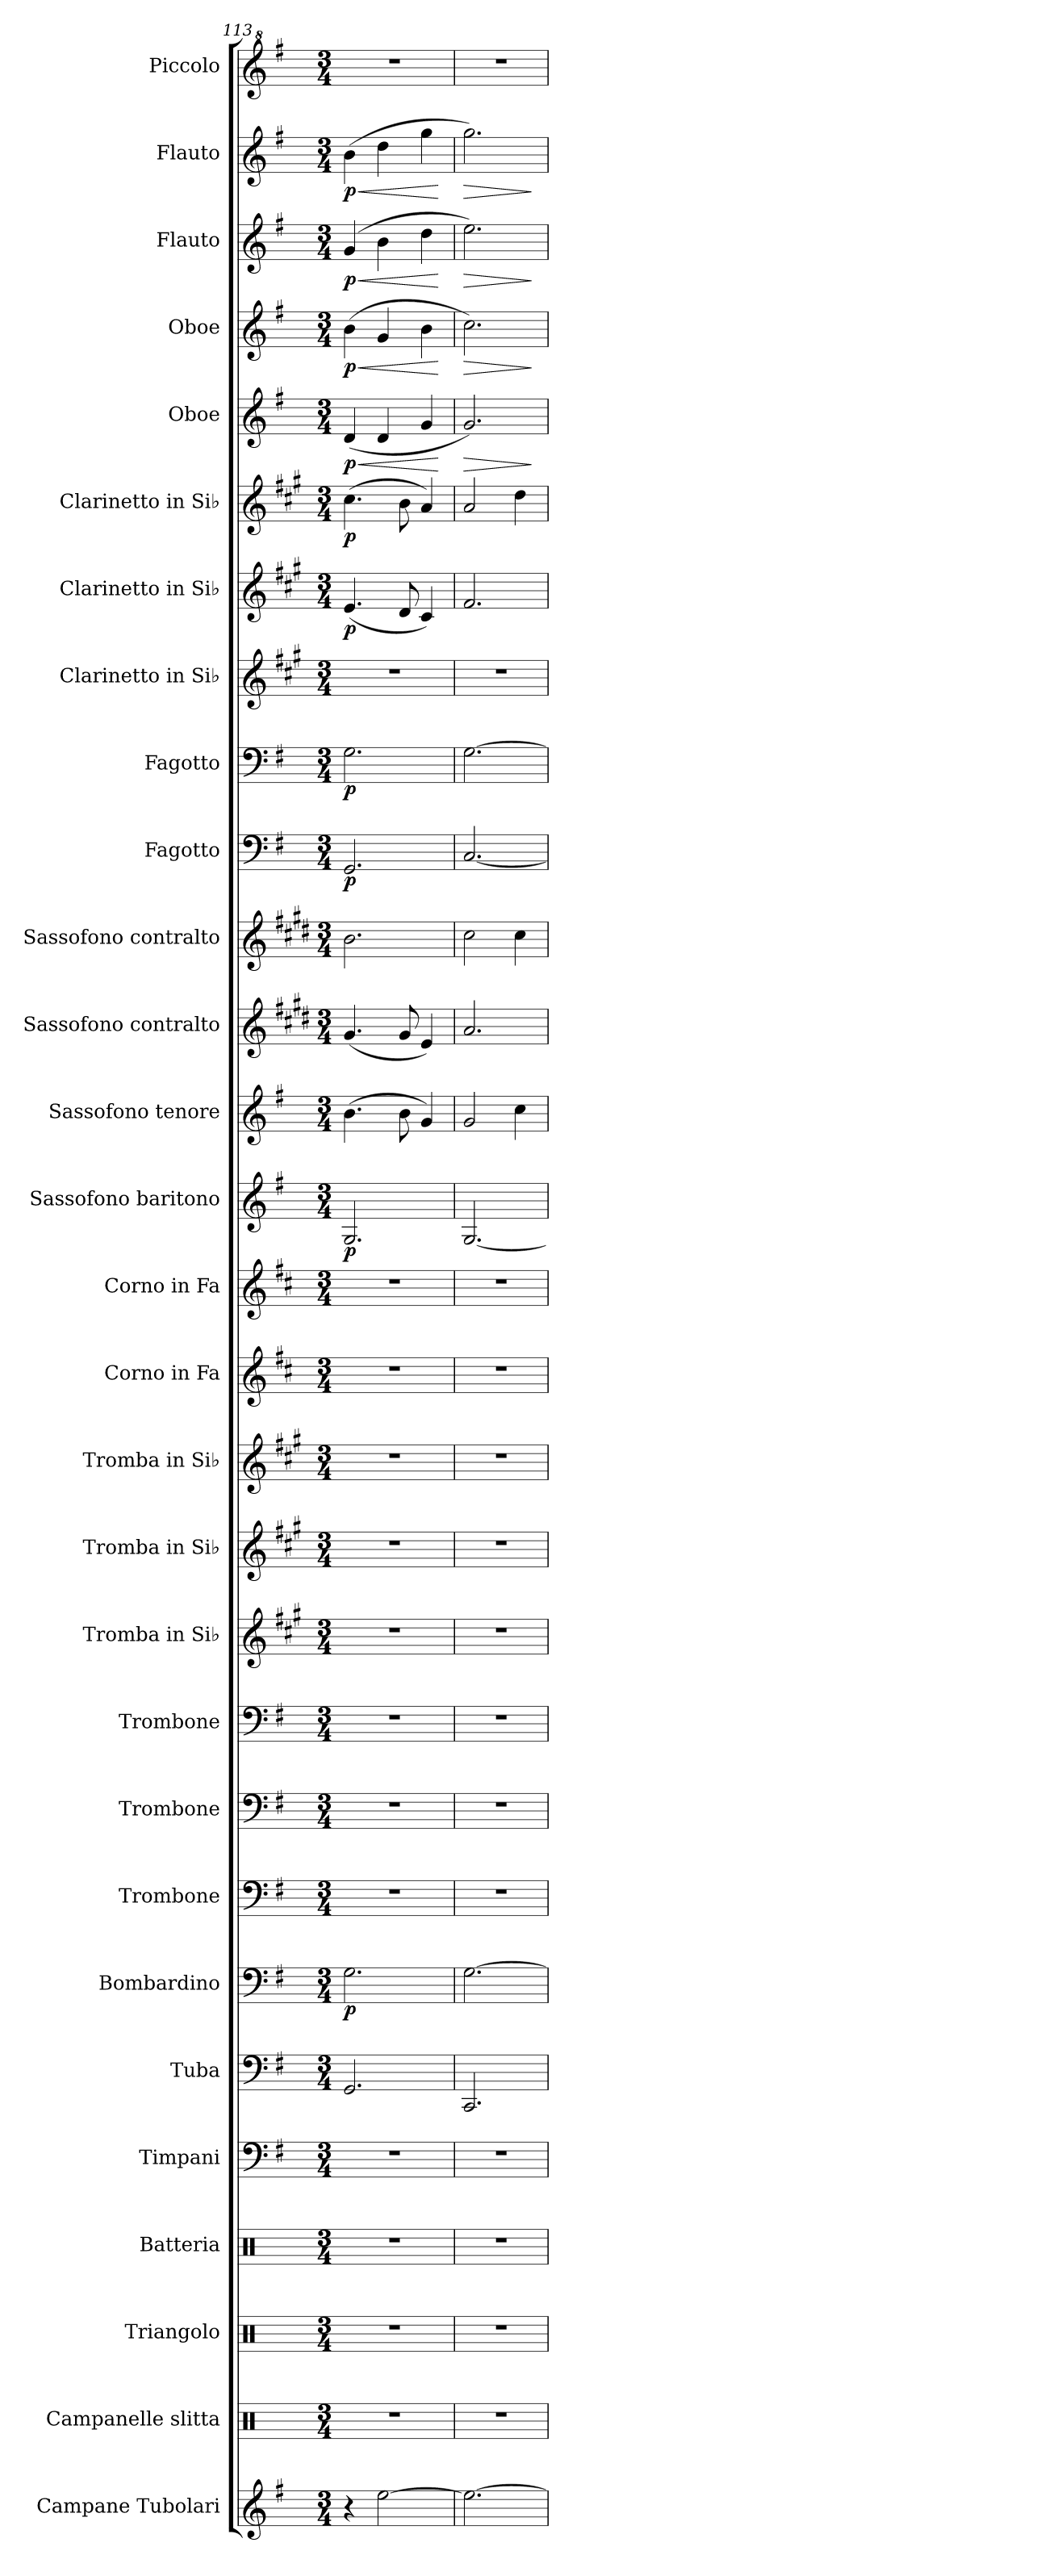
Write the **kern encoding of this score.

**kern	**kern	**kern	**kern	**kern	**kern	**kern	**dynam	**kern	**kern	**kern	**kern	**kern	**kern	**kern	**kern	**kern	**dynam	**kern	**kern	**kern	**kern	**dynam	**kern	**dynam	**kern	**kern	**dynam	**kern	**dynam	**kern	**dynam	**kern	**dynam	**kern	**dynam	**kern	**dynam	**kern
*part29	*part28	*part27	*part26	*part25	*part24	*part23	*part23	*part22	*part21	*part20	*part19	*part18	*part17	*part16	*part15	*part14	*part14	*part13	*part12	*part11	*part10	*part10	*part9	*part9	*part8	*part7	*part7	*part6	*part6	*part5	*part5	*part4	*part4	*part3	*part3	*part2	*part2	*part1
*staff29	*staff28	*staff27	*staff26	*staff25	*staff24	*staff23	*staff23	*staff22	*staff21	*staff20	*staff19	*staff18	*staff17	*staff16	*staff15	*staff14	*staff14	*staff13	*staff12	*staff11	*staff10	*staff10	*staff9	*staff9	*staff8	*staff7	*staff7	*staff6	*staff6	*staff5	*staff5	*staff4	*staff4	*staff3	*staff3	*staff2	*staff2	*staff1
*I"Campane Tubolari	*I"Campanelle slitta	*I"Triangolo	*I"Batteria	*I"Timpani	*I"Tuba	*I"Bombardino	*	*I"Trombone	*I"Trombone	*I"Trombone	*I"Tromba in Si♭	*I"Tromba in Si♭	*I"Tromba in Si♭	*I"Corno in Fa	*I"Corno in Fa	*I"Sassofono baritono	*	*I"Sassofono tenore	*I"Sassofono contralto	*I"Sassofono contralto	*I"Fagotto	*	*I"Fagotto	*	*I"Clarinetto in Si♭	*I"Clarinetto in Si♭	*	*I"Clarinetto in Si♭	*	*I"Oboe	*	*I"Oboe	*	*I"Flauto	*	*I"Flauto	*	*I"Piccolo
*I'Camp. tb.	*	*I'Triang.	*I'Batt.	*I'Timp.	*I'Tba.	*	*	*I'Tbn.	*I'Tbn.	*I'Tbn.	*I'Tr. Si♭	*I'Tr. Si♭	*I'Tr. Si♭	*I'Cor. Fa	*I'Cor. Fa	*	*	*	*	*	*I'Fag.	*	*I'Fag.	*	*I'Cl. Si♭	*I'Cl. Si♭	*	*I'Cl. Si♭	*	*I'Ob.	*	*I'Ob.	*	*I'Fl.	*	*I'Fl.	*	*
*clefG2	*clefX	*clefX	*clefX	*clefF4	*clefF4	*clefF4	*	*clefF4	*clefF4	*clefF4	*clefG2	*clefG2	*clefG2	*clefG2	*clefG2	*clefG2	*	*clefG2	*clefG2	*clefG2	*clefF4	*	*clefF4	*	*clefG2	*clefG2	*	*clefG2	*	*clefG2	*	*clefG2	*	*clefG2	*	*clefG2	*	*clefG^2
*	*	*	*	*	*	*	*	*	*	*	*ITrd1c2	*ITrd1c2	*ITrd1c2	*ITrd4c7	*ITrd4c7	*ITrd12c21	*	*ITrd8c14	*ITrd5c9	*ITrd5c9	*	*	*	*	*ITrd1c2	*ITrd1c2	*	*ITrd1c2	*	*	*	*	*	*	*	*	*	*ITrd-7c-12
*k[f#]	*k[]	*k[]	*k[]	*k[f#]	*k[f#]	*k[f#]	*	*k[f#]	*k[f#]	*k[f#]	*k[f#]	*k[f#]	*k[f#]	*k[f#]	*k[f#]	*k[f#]	*	*k[f#]	*k[f#]	*k[f#]	*k[f#]	*	*k[f#]	*	*k[f#]	*k[f#]	*	*k[f#]	*	*k[f#]	*	*k[f#]	*	*k[f#]	*	*k[f#]	*	*k[f#]
*M3/4	*M3/4	*M3/4	*M3/4	*M3/4	*M3/4	*M3/4	*	*M3/4	*M3/4	*M3/4	*M3/4	*M3/4	*M3/4	*M3/4	*M3/4	*M3/4	*	*M3/4	*M3/4	*M3/4	*M3/4	*	*M3/4	*	*M3/4	*M3/4	*	*M3/4	*	*M3/4	*	*M3/4	*	*M3/4	*	*M3/4	*	*M3/4
=113	=113	=113	=113	=113	=113	=113	=113	=113	=113	=113	=113	=113	=113	=113	=113	=113	=113	=113	=113	=113	=113	=113	=113	=113	=113	=113	=113	=113	=113	=113	=113	=113	=113	=113	=113	=113	=113	=113
!	!	!	!	!	!	!	!LO:DY:b	!	!	!	!	!	!	!	!	!	!LO:DY:b	!	!	!	!	!LO:DY:b	!	!LO:DY:b	!	!	!LO:DY:b	!	!LO:DY:b	!	!LO:HP:b	!	!LO:HP:b	!	!LO:HP:b	!	!LO:HP:b	!
!	!	!	!	!	!	!	!	!	!	!	!	!	!	!	!	!	!	!	!	!	!	!	!	!	!	!	!	!	!	!	!LO:DY:n=1:b	!	!LO:DY:n=1:b	!	!LO:DY:n=1:b	!	!LO:DY:n=1:b	!
4r	2.r	2.r	2.r	2.r	2.GG/	2.G\	p	2.r	2.r	2.r	2.r	2.r	2.r	2.r	2.r	2.GG/	p	(4.B\	(4.B/	2.d\	2.GG/	p	2.G\	p	2.r	(4.d/	p	(4.b\	p	(4d/	< p	(4b\	< p	(4g/	< p	(4b\	< p	2.r
[2ee\	.	.	.	.	.	.	.	.	.	.	.	.	.	.	.	.	.	.	.	.	.	.	.	.	.	.	.	.	.	4d/	.	4g/	.	4b\	.	4dd\	.	.
.	.	.	.	.	.	.	.	.	.	.	.	.	.	.	.	.	.	8B\	8B/	.	.	.	.	.	.	8c/	.	8a\	.	.	.	.	.	.	.	.	.	.
.	.	.	.	.	.	.	.	.	.	.	.	.	.	.	.	.	.	4G/)	4G/)	.	.	.	.	.	.	4B/)	.	4g/)	.	4g/	.	4b\	.	4dd\	.	4gg\	.	.
.	.	.	.	.	.	.	.	.	.	.	.	.	.	.	.	.	.	.	.	.	.	.	.	.	.	.	.	.	.	.	[	.	[	.	[	.	[	.
=114	=114	=114	=114	=114	=114	=114	=114	=114	=114	=114	=114	=114	=114	=114	=114	=114	=114	=114	=114	=114	=114	=114	=114	=114	=114	=114	=114	=114	=114	=114	=114	=114	=114	=114	=114	=114	=114	=114
!	!	!	!	!	!	!	!	!	!	!	!	!	!	!	!	!	!	!	!	!	!	!	!	!	!	!	!	!	!	!	!LO:HP:b	!	!LO:HP:b	!	!LO:HP:b	!	!LO:HP:b	!
2.ee\_	2.r	2.r	2.r	2.r	2.CC/	[2.G\	.	2.r	2.r	2.r	2.r	2.r	2.r	2.r	2.r	[2.GG/	.	2G/	2.c/	2e\	[2.C/	.	[2.G\	.	2.r	2.e/	.	2g/	.	2.g/)	>	2.cc\)	>	2.ee\)	>	2.gg\)	>	2.r
.	.	.	.	.	.	.	.	.	.	.	.	.	.	.	.	.	.	4c\	.	4e\	.	.	.	.	.	.	.	4cc\	.	.	.	.	.	.	.	.	.	.
.	.	.	.	.	.	.	.	.	.	.	.	.	.	.	.	.	.	.	.	.	.	.	.	.	.	.	.	.	.	.	]	.	]	.	]	.	]	.
=	=	=	=	=	=	=	=	=	=	=	=	=	=	=	=	=	=	=	=	=	=	=	=	=	=	=	=	=	=	=	=	=	=	=	=	=	=	=
*-	*-	*-	*-	*-	*-	*-	*-	*-	*-	*-	*-	*-	*-	*-	*-	*-	*-	*-	*-	*-	*-	*-	*-	*-	*-	*-	*-	*-	*-	*-	*-	*-	*-	*-	*-	*-	*-	*-
